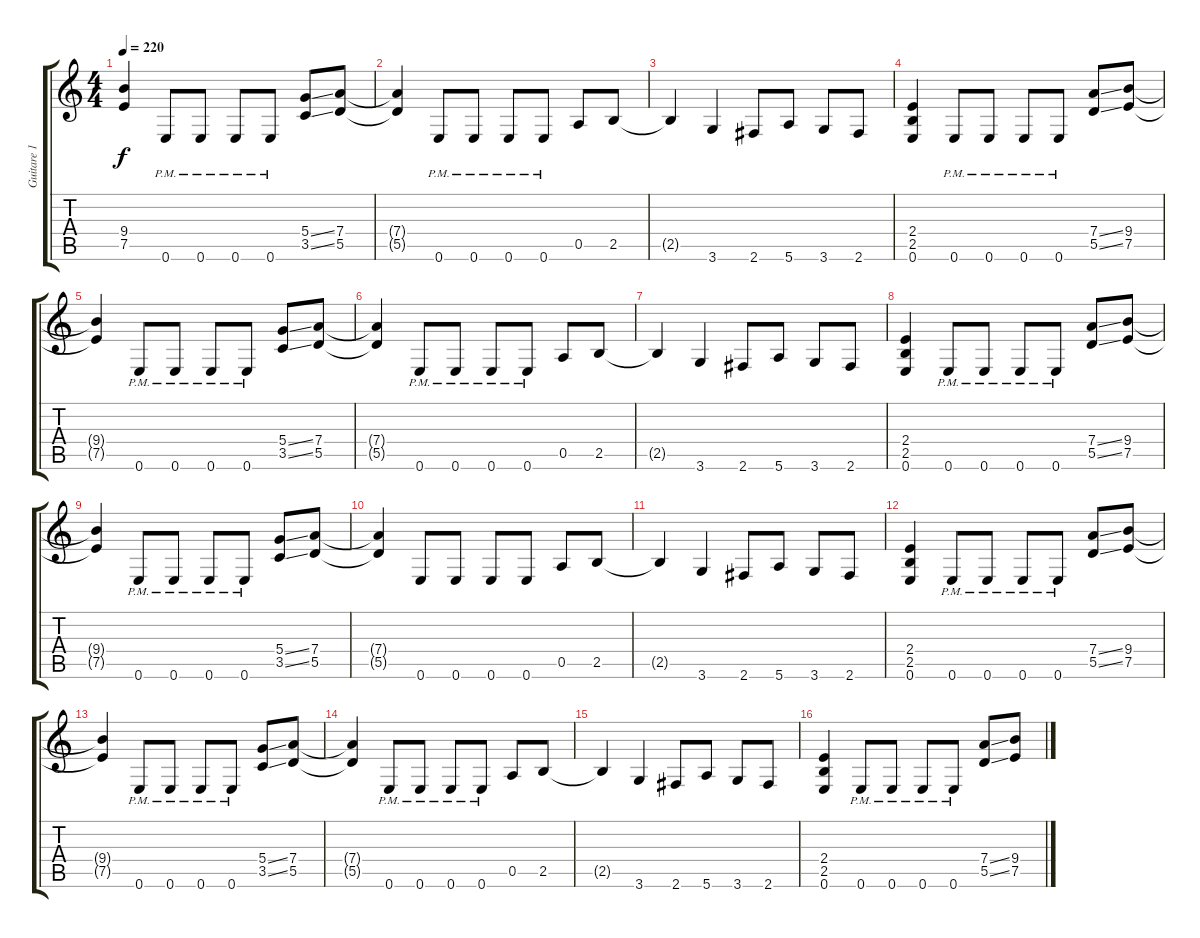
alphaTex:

\track ("Guitare 1" "Guitare 1") {instrument distortionguitar}
\staff {score tabs}
\tuning (E4 B3 G3 D3 A2 E2) {hide}
\ts (4 4)
\tempo 220
\clef g2
\ks c
(9.4{t} 7.5{t}).4{dy f} 0.6{pm}.8 0.6{pm}.8 0.6{pm}.8 0.6{pm}.8 (5.4{ss} 3.5{ss}).8 (7.4 5.5).8 |
(7.4{t} 5.5{t}).4 0.6{pm}.8 0.6{pm}.8 0.6{pm}.8 0.6{pm}.8 0.5.8 2.5.8 |
2.5{t}.4 3.6.4 2.6.8 5.6.8 3.6.8 2.6.8 |
(2.4 2.5 0.6).4 0.6{pm}.8 0.6{pm}.8 0.6{pm}.8 0.6{pm}.8 (7.4{ss} 5.5{ss}).8 (9.4 7.5).8 |
(9.4{t} 7.5{t}).4 0.6{pm}.8 0.6{pm}.8 0.6{pm}.8 0.6{pm}.8 (5.4{ss} 3.5{ss}).8 (7.4 5.5).8 |
(7.4{t} 5.5{t}).4 0.6{pm}.8 0.6{pm}.8 0.6{pm}.8 0.6{pm}.8 0.5.8 2.5.8 |
2.5{t}.4 3.6.4 2.6.8 5.6.8 3.6.8 2.6.8 |
(2.4 2.5 0.6).4 0.6{pm}.8 0.6{pm}.8 0.6{pm}.8 0.6{pm}.8 (7.4{ss} 5.5{ss}).8 (9.4 7.5).8 |
(9.4{t} 7.5{t}).4 0.6{pm}.8 0.6{pm}.8 0.6{pm}.8 0.6{pm}.8 (5.4{ss} 3.5{ss}).8 (7.4 5.5).8 |
(7.4{t} 5.5{t}).4 0.6.8 0.6.8 0.6.8 0.6.8 0.5.8 2.5.8 |
2.5{t}.4 3.6.4 2.6.8 5.6.8 3.6.8 2.6.8 |
(2.4 2.5 0.6).4 0.6{pm}.8 0.6{pm}.8 0.6{pm}.8 0.6{pm}.8 (7.4{ss} 5.5{ss}).8 (9.4 7.5).8 |
(9.4{t} 7.5{t}).4 0.6{pm}.8 0.6{pm}.8 0.6{pm}.8 0.6{pm}.8 (5.4{ss} 3.5{ss}).8 (7.4 5.5).8 |
(7.4{t} 5.5{t}).4 0.6{pm}.8 0.6{pm}.8 0.6{pm}.8 0.6{pm}.8 0.5.8 2.5.8 |
2.5{t}.4 3.6.4 2.6.8 5.6.8 3.6.8 2.6.8 |
(2.4 2.5 0.6).4 0.6{pm}.8 0.6{pm}.8 0.6{pm}.8 0.6{pm}.8 (7.4{ss} 5.5{ss}).8 (9.4 7.5).8
